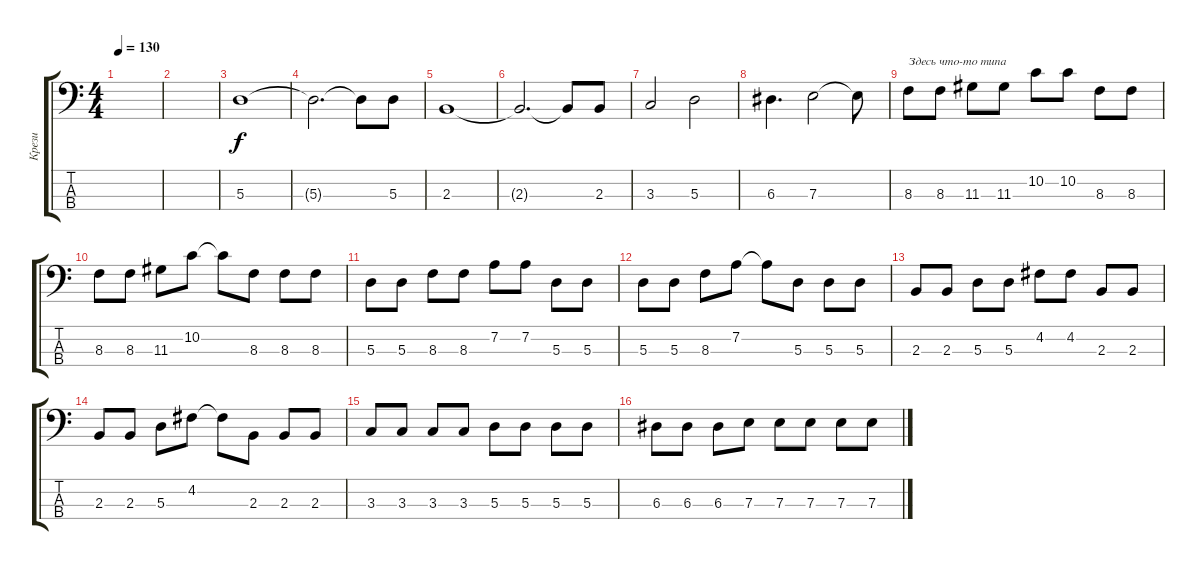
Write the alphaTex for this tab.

\track ("Крези" "Крези") {instrument electricbassfinger}
\staff {score tabs}
\tuning (G2 D2 A1 E1) {hide}
\ts (4 4)
\tempo 130
\clef f4
\ks c
|
|
5.3.1 |
5.3{t}.2{d} 5.3{t}.8 5.3.8 |
2.3.1 |
2.3{t}.2{d} 2.3{t}.8 2.3.8 |
3.3.2 5.3.2 |
6.3.4{d} 7.3.2 7.3{t}.8 |
8.3.8{txt "Здесь что-то типа"} 8.3.8 11.3.8 11.3.8 10.2.8 10.2.8 8.3.8 8.3.8 |
8.3.8 8.3.8 11.3.8 10.2.8 10.2{t}.8 8.3.8 8.3.8 8.3.8 |
5.3.8 5.3.8 8.3.8 8.3.8 7.2.8 7.2.8 5.3.8 5.3.8 |
5.3.8 5.3.8 8.3.8 7.2.8 7.2{t}.8 5.3.8 5.3.8 5.3.8 |
2.3.8 2.3.8 5.3.8 5.3.8 4.2.8 4.2.8 2.3.8 2.3.8 |
2.3.8 2.3.8 5.3.8 4.2.8 4.2{t}.8 2.3.8 2.3.8 2.3.8 |
3.3.8 3.3.8 3.3.8 3.3.8 5.3.8 5.3.8 5.3.8 5.3.8 |
6.3.8 6.3.8 6.3.8 7.3.8 7.3.8 7.3.8 7.3.8 7.3.8
